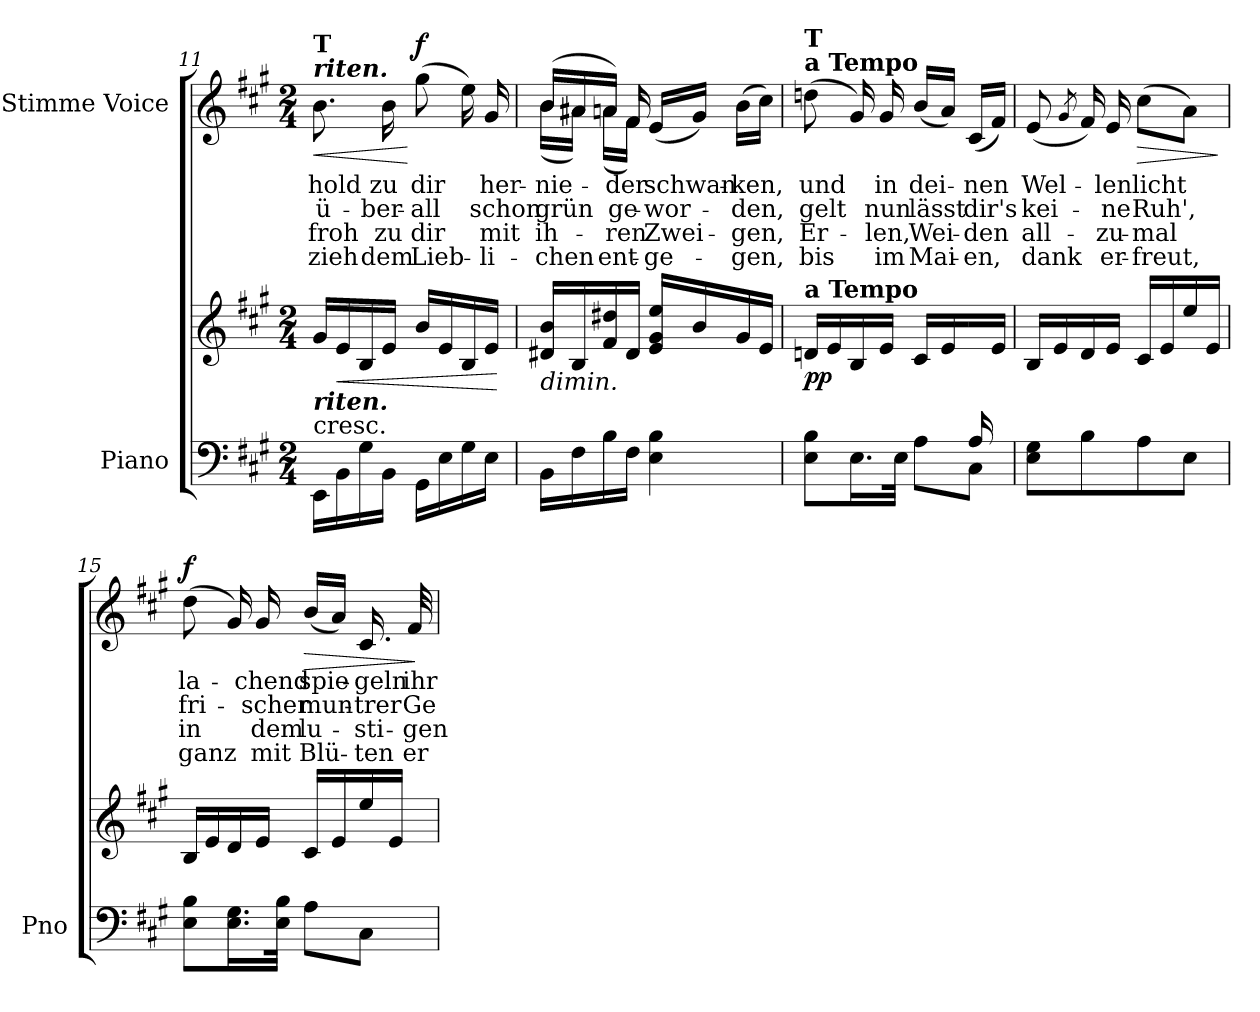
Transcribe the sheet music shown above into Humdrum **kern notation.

**kern	**kern	**dynam	**kern	**text	**text	**text	**text	**dynam
*part2	*part2	*part2	*part1	*part1	*part1	*part1	*part1	*part1
*staff3	*staff2	*staff2/3	*staff1	*staff1	*staff1	*staff1	*staff1	*staff1
*I"Piano	*	*	*I"Stimme Voice	*	*	*	*	*
*I'Pno	*	*	*	*	*	*	*	*
!!LO:PB:g=z
*clefF4	*clefG2	*	*clefG2	*	*	*	*	*
*k[f#c#g#]	*k[f#c#g#]	*	*k[f#c#g#]	*	*	*	*	*
*M2/4	*M2/4	*	*M2/4	*	*	*	*	*
=11	=11	=11	=11	=11	=11	=11	=11	=11
!	!	!	!LO:TX:a:Bi:t=riten.	!	!	!	!	!
!	!	!	!LO:TX:a:B:t=T	!	!	!	!	!
!	!LO:TX:b:Bi:t=riten.	!	!	!	!	!	!	!
!	!LO:TX:b:t=cresc.	!	!	!	!	!	!	!
!	!	!	!	!LO:LY:b	!LO:LY:b	!LO:LY:b	!LO:LY:b	!LO:HP:b
16EE\LL	16g#/LL	.	8.b\	hold	ü-	froh	zieh	<
!	!	!LO:HP:b	!	!	!	!	!	!
16BB\	16e/	<	.	.	.	.	.	.
16G#\	16B/	.	.	.	.	.	.	.
!	!	!	!	!LO:LY:b	!LO:LY:b	!LO:LY:b	!LO:LY:b	!
16BB\JJ	16e/JJ	.	16b\	zu	-ber-	zu	dem	.
!	!	!	!	!LO:LY:b	!LO:LY:b	!LO:LY:b	!LO:LY:b	!LO:DY:n=1:a
16GG#\LL	16b/LL	.	(>8gg#\	dir	-all	dir	Lieb-	[ f
16E\	16e/	.	.	.	.	.	.	.
16G#\	16B/	.	16ee\)	.	.	.	.	.
!	!	!	!	!LO:LY:b	!LO:LY:b	!LO:LY:b	!LO:LY:b	!
16E\JJ	16e/JJ	.	16g#/	her-	schon	mit	-li-	.
.	.	[	.	.	.	.	.	.
=12	=12	=12	=12	=12	=12	=12	=12	=12
!	!	!	!LO:TX:a:B:t=T	!	!	!	!	!
!	!	!	!LO:TX:a:i:t=dimin.	!	!	!	!	!
!	!LO:TX:b:i:t=dimin.	!	!	!	!	!	!	!
!	!	!	!	!LO:LY:b	!LO:LY:b	!LO:LY:b	!LO:LY:b	!
*	*	*	*^	*	*	*	*	*
16BB\LL	16d#X/ 16b/LL	.	(>16b/LL	(<16b\LL	-nie-	grün	ih-	-chen	.
16F#\	16B/	.	16a#X/	16a#\JJ)	.	.	.	.	.
!	!	!	!	!	!	!	!	!LO:LY:b	!
16B\	16f#/ 16dd#X/	.	16an/JJ)	(<16a\LL	.	.	.	ent-	.
!	!	!	!	!	!LO:LY:b	!LO:LY:b	!LO:LY:b	!	!
16F#\JJ	16d#/JJ	.	16f#/	16f#\JJ)	-der	ge-	-ren	.	.
!	!	!	!	!	!LO:LY:b	!LO:LY:b	!LO:LY:b	!LO:LY:b	!
4E\ 4B\	16e/ 16g#/ 16ee/LL	.	(<16e/LL	4reyy	schwan-	-wor-	Zwei-	-ge-	.
.	16b/	.	16g#/JJ)	.	.	.	.	.	.
!	!	!	!	!	!LO:LY:b	!LO:LY:b	!LO:LY:b	!LO:LY:b	!
.	16g#/	.	(>16b\LL	.	-ken,	-den,	-gen,	-gen,	.
.	16e/JJ	.	16cc#\JJ)	.	.	.	.	.	.
*	*	*	*v	*v	*	*	*	*	*
=13	=13	=13	=13	=13	=13	=13	=13	=13
*^	*	*	*	*	*	*	*	*
!	!	!	!	!LO:TX:a:B:t=a Tempo	!	!	!	!	!
!	!	!	!	!LO:TX:a:B:t=T	!	!	!	!	!
!	!	!LO:TX:a:B:t=a Tempo	!	!	!	!	!	!	!
!	!	!	!LO:DY:b	!	!LO:LY:b	!LO:LY:b	!LO:LY:b	!LO:LY:b	!LO:DY:a
!	!	!	!	!	!	!	!	!	!LO:DY:n=1:a
4.ryy	8E\ 8B\L	16dn/LL	pp	(>8ddn\	und	gelt	Er-	bis	p other-dynamics
.	.	16e/	.	.	.	.	.	.	.
.	16.E\L	16B/	.	16g#/)	.	.	.	.	.
!	!	!	!	!	!LO:LY:b	!LO:LY:b	!LO:LY:b	!LO:LY:b	!
.	.	16e/JJ	.	16g#/	in	nun	-len,	im	.
.	32E\JJk	.	.	.	.	.	.	.	.
!	!	!	!	!	!LO:LY:b	!LO:LY:b	!LO:LY:b	!LO:LY:b	!
.	8A\L	16c#/LL	.	(<16b/LL	dei-	lässt	Wei-	Mai-	.
.	.	16e/	.	16a/JJ)	.	.	.	.	.
!	!	!	!	!	!LO:LY:b	!LO:LY:b	!LO:LY:b	!LO:LY:b	!
16A/	8C#\J	16ryy	.	(<16c#/LL	-nen	dir's	-den	-en,	.
16ryy	.	16e/JJ	.	16f#/JJ)	.	.	.	.	.
*v	*v	*	*	*	*	*	*	*	*
=14	=14	=14	=14	=14	=14	=14	=14	=14
!	!	!	!	!LO:LY:b	!LO:LY:b	!LO:LY:b	!LO:LY:b	!
8E\ 8G#\L	16B/LL	.	(<8e/	Wel-	kei-	all-	dank	.
.	16e/	.	.	.	.	.	.	.
.	.	.	8qg#/	.	.	.	.	.
8B\	16d/	.	16f#/)	.	.	.	.	.
!	!	!	!	!LO:LY:b	!LO:LY:b	!LO:LY:b	!LO:LY:b	!
.	16e/JJ	.	16e/	-len	-ne	-zu-	er-	.
!	!	!	!	!LO:LY:b	!LO:LY:b	!LO:LY:b	!LO:LY:b	!LO:HP:b
8A\	16c#/LL	.	(>8cc#\L	licht	Ruh',	-mal	-freut,	>
.	16e/	.	.	.	.	.	.	.
8E\J	16ee/	.	8a\J)	.	.	.	.	.
.	16e/JJ	.	.	.	.	.	.	.
.	.	.	.	.	.	.	.	]
!!LO:LB:g=z
=15	=15	=15	=15	=15	=15	=15	=15	=15
!	!	!	!	!LO:LY:b	!LO:LY:b	!LO:LY:b	!LO:LY:b	!LO:DY:a
8E\ 8B\L	16B/LL	.	(>8dd\	la-	fri-	in	ganz	f
.	16e/	.	.	.	.	.	.	.
16.E\ 16.G#\L	16d/	.	16g#/)	.	.	.	.	.
!	!	!	!	!LO:LY:b	!LO:LY:b	!LO:LY:b	!LO:LY:b	!
.	16e/JJ	.	16g#/	-chend	-scher	dem	mit	.
32E\ 32B\JJk	.	.	.	.	.	.	.	.
!	!	!	!	!LO:LY:b	!LO:LY:b	!LO:LY:b	!LO:LY:b	!LO:HP:b
8A\L	16c#/LL	.	(<16b/LL	spie-	mun-	lu-	Blü-	>
.	16e/	.	16a/JJ)	.	.	.	.	.
!	!	!	!	!LO:LY:b	!LO:LY:b	!LO:LY:b	!LO:LY:b	!
8C#\J	16ee/	.	16.c#/	-geln	-trer	-sti-	-ten	.
.	16e/JJ	.	.	.	.	.	.	.
!	!	!	!	!LO:LY:b	!LO:LY:b	!LO:LY:b	!LO:LY:b	!
.	.	.	32f#/	ihr	Ge-	-gen	er	.
.	.	.	.	.	.	.	.	]
=	=	=	=	=	=	=	=	=
*-	*-	*-	*-	*-	*-	*-	*-	*-
